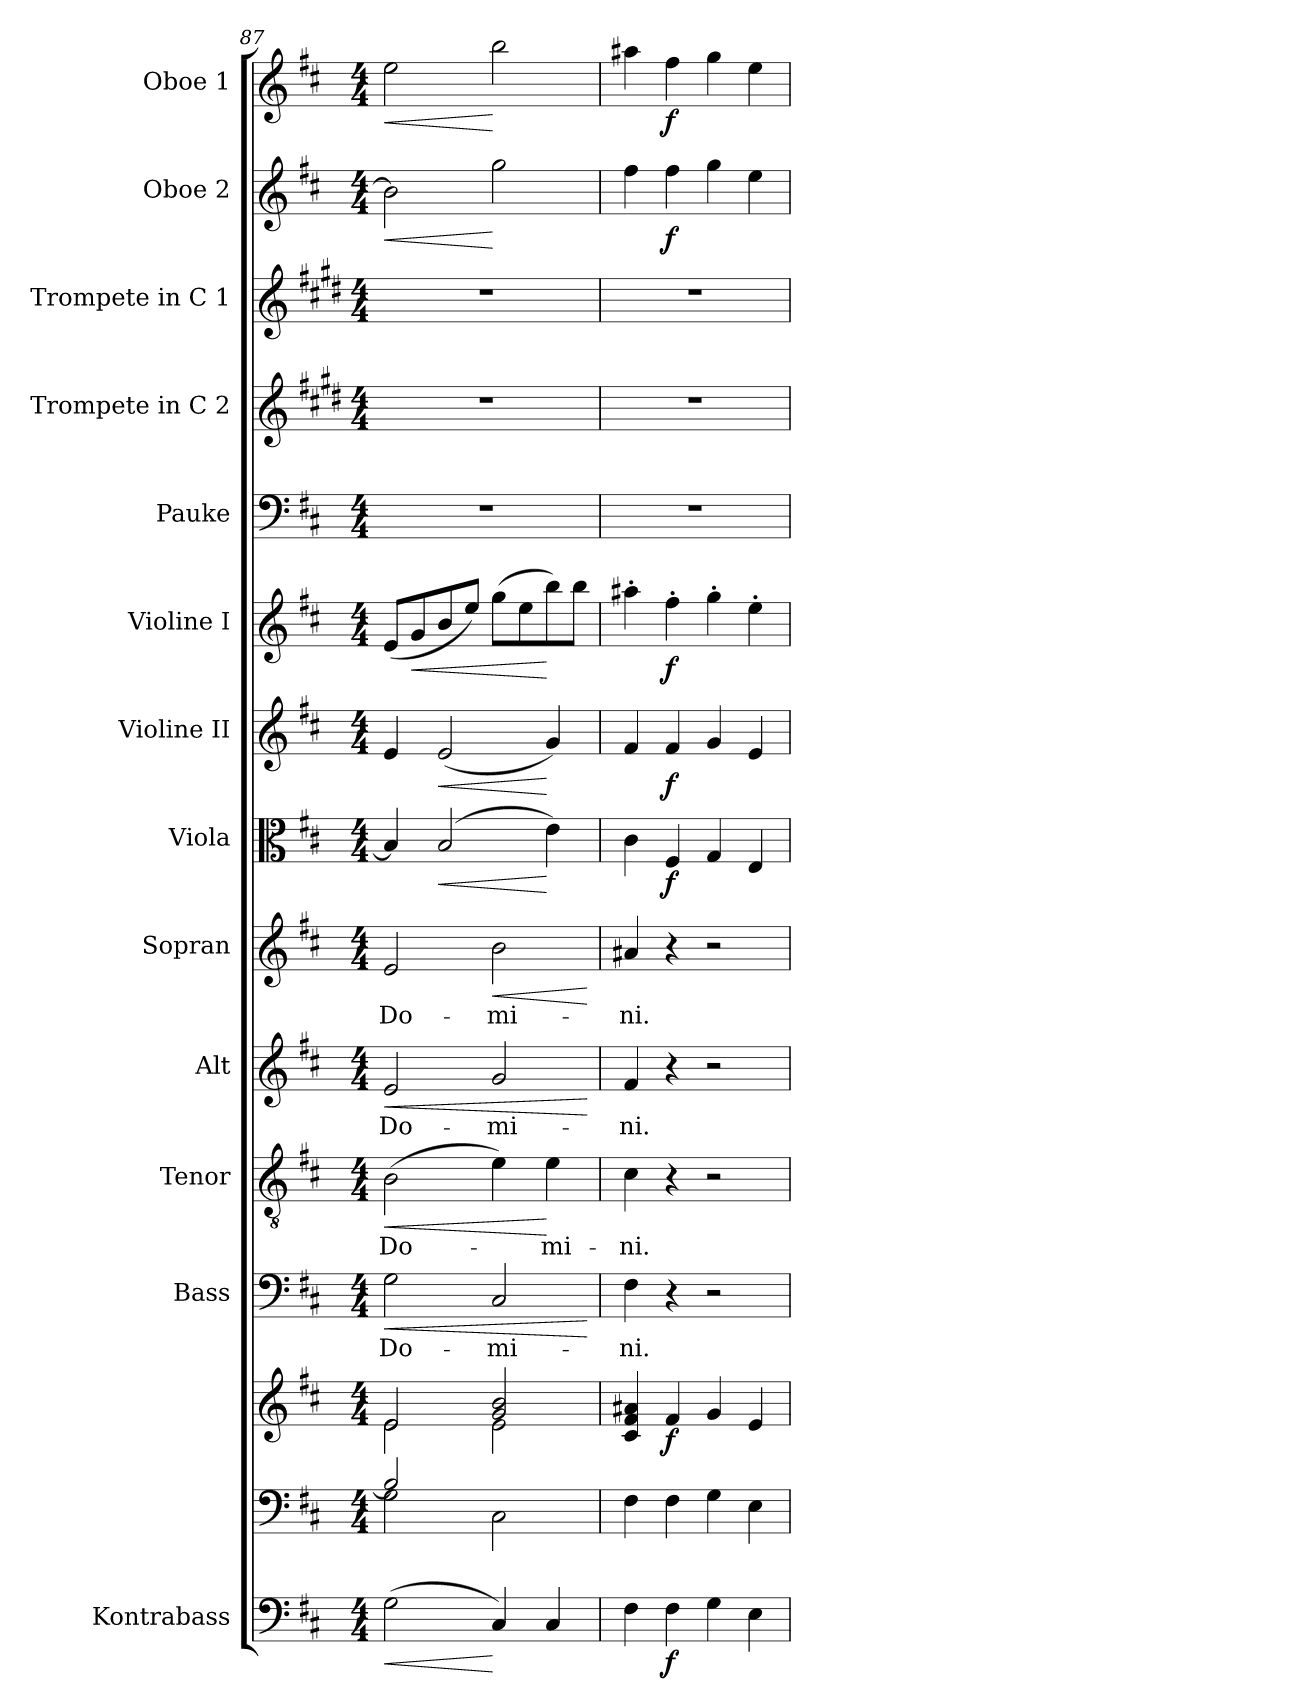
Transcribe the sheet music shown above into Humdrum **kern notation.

**kern	**dynam	**kern	**kern	**dynam	**kern	**text	**dynam	**kern	**text	**dynam	**kern	**text	**dynam	**kern	**text	**dynam	**kern	**dynam	**kern	**dynam	**kern	**dynam	**kern	**kern	**kern	**kern	**dynam	**kern	**dynam
*part14	*part14	*part13	*part13	*part13	*part12	*part12	*part12	*part11	*part11	*part11	*part10	*part10	*part10	*part9	*part9	*part9	*part8	*part8	*part7	*part7	*part6	*part6	*part5	*part4	*part3	*part2	*part2	*part1	*part1
*staff15	*staff15	*staff14	*staff13	*staff13/14	*staff12	*staff12	*staff12	*staff11	*staff11	*staff11	*staff10	*staff10	*staff10	*staff9	*staff9	*staff9	*staff8	*staff8	*staff7	*staff7	*staff6	*staff6	*staff5	*staff4	*staff3	*staff2	*staff2	*staff1	*staff1
*I"Kontrabass	*	*	*	*	*I"Bass	*	*	*I"Tenor	*	*	*I"Alt	*	*	*I"Sopran	*	*	*I"Viola	*	*I"Violine II	*	*I"Violine I	*	*I"Pauke	*I"Trompete in C 2	*I"Trompete in C 1	*I"Oboe 2	*	*I"Oboe 1	*
*I'Kb.	*	*	*	*	*I'B	*	*	*I'T	*	*	*I'A	*	*	*I'S	*	*	*I'Vla.	*	*I'Vl. II	*	*I'Vl. I	*	*I'Pk.	*	*	*I'Ob. 2	*	*I'Ob. 1	*
*clefF4	*	*clefF4	*clefG2	*	*clefF4	*	*	*clefGv2	*	*	*clefG2	*	*	*clefG2	*	*	*clefC3	*	*clefG2	*	*clefG2	*	*clefF4	*clefG2	*clefG2	*clefG2	*	*clefG2	*
*ITrd7c12	*	*	*	*	*	*	*	*	*	*	*	*	*	*	*	*	*	*	*	*	*	*	*	*ITrd1c2	*ITrd1c2	*	*	*	*
*k[f#c#]	*	*k[f#c#]	*k[f#c#]	*	*k[f#c#]	*	*	*k[f#c#]	*	*	*k[f#c#]	*	*	*k[f#c#]	*	*	*k[f#c#]	*	*k[f#c#]	*	*k[f#c#]	*	*k[f#c#]	*k[f#c#]	*k[f#c#]	*k[f#c#]	*	*k[f#c#]	*
*D:	*	*D:	*D:	*	*D:	*	*	*D:	*	*	*D:	*	*	*D:	*	*	*D:	*	*D:	*	*D:	*	*D:	*D:	*D:	*D:	*	*D:	*
*M4/4	*	*M4/4	*M4/4	*	*M4/4	*	*	*M4/4	*	*	*M4/4	*	*	*M4/4	*	*	*M4/4	*	*M4/4	*	*M4/4	*	*M4/4	*M4/4	*M4/4	*M4/4	*	*M4/4	*
=87	=87	=87	=87	=87	=87	=87	=87	=87	=87	=87	=87	=87	=87	=87	=87	=87	=87	=87	=87	=87	=87	=87	=87	=87	=87	=87	=87	=87	=87
!	!LO:HP:b	!	!	!	!	!LO:LY:b	!LO:HP:b	!	!LO:LY:b	!LO:HP:b	!	!LO:LY:b	!LO:HP:b	!	!LO:LY:b	!	!	!	!	!	!	!	!	!	!	!	!LO:HP:b	!	!LO:HP:b
*	*	*^	*^	*	*	*	*	*	*	*	*	*	*	*	*	*	*	*	*	*	*	*	*	*	*	*	*	*	*
(>2GG\	<	2B/]	2G\	2e/	2e\	.	2G\	Do-	<	(>2B\	Do-	<	2e/	Do-	<	2e/	Do-	.	4B/]	.	4e/	.	(<8e/L	.	1r	1r	1r	2b\]	<	2ee\	<
!	!	!	!	!	!	!	!	!	!	!	!	!	!	!	!	!	!	!	!	!	!	!	!	!LO:HP:b	!	!	!	!	!	!	!
.	.	.	.	.	.	.	.	.	.	.	.	.	.	.	.	.	.	.	.	.	.	.	8g/	<	.	.	.	.	.	.	.
!	!	!	!	!	!	!	!	!	!	!	!	!	!	!	!	!	!	!	!	!LO:HP:b	!	!LO:HP:b	!	!	!	!	!	!	!	!	!
.	.	.	.	.	.	.	.	.	.	.	.	.	.	.	.	.	.	.	(2B/	<	(<2e/	<	8b/	.	.	.	.	.	.	.	.
.	.	.	.	.	.	.	.	.	.	.	.	.	.	.	.	.	.	.	.	.	.	.	8ee/J)	.	.	.	.	.	.	.	.
!	!	!	!	!	!	!	!	!LO:LY:b	!	!	!	!	!	!LO:LY:b	!	!	!LO:LY:b	!LO:HP:b	!	!	!	!	!	!	!	!	!	!	!	!	!
4CC#/)	[	2ryy	2C#\	2g/ 2b/	2e\	.	2C#/	-mi-	.	4e\)	.	.	2g/	-mi-	.	2b\	-mi-	<	.	.	.	.	(>8gg\L	.	.	.	.	2gg\	[	2bb\	[
.	.	.	.	.	.	.	.	.	.	.	.	.	.	.	.	.	.	.	.	.	.	.	8ee\	.	.	.	.	.	.	.	.
!	!	!	!	!	!	!	!	!	!	!	!LO:LY:b	!	!	!	!	!	!	!	!	!	!	!	!	!	!	!	!	!	!	!	!
4CC#/	.	.	.	.	.	.	.	.	.	4e\	-mi-	[	.	.	.	.	.	.	4e\)	[	4g/)	[	8bb\)	[	.	.	.	.	.	.	.
.	.	.	.	.	.	.	.	.	.	.	.	.	.	.	.	.	.	.	.	.	.	.	8bb\J	.	.	.	.	.	.	.	.
*	*	*v	*v	*	*	*	*	*	*	*	*	*	*	*	*	*	*	*	*	*	*	*	*	*	*	*	*	*	*	*	*
*	*	*	*v	*v	*	*	*	*	*	*	*	*	*	*	*	*	*	*	*	*	*	*	*	*	*	*	*	*	*	*
.	.	.	.	.	.	.	[	.	.	.	.	.	[	.	.	[	.	.	.	.	.	.	.	.	.	.	.	.	.
=88	=88	=88	=88	=88	=88	=88	=88	=88	=88	=88	=88	=88	=88	=88	=88	=88	=88	=88	=88	=88	=88	=88	=88	=88	=88	=88	=88	=88	=88
!	!	!	!	!	!	!LO:LY:b	!	!	!LO:LY:b	!	!	!LO:LY:b	!	!	!LO:LY:b	!	!	!	!	!	!	!	!	!	!	!	!	!	!
4FF#\	.	4F#\	4c#/ 4f#/ 4a#X/	.	4F#\	-ni.	.	4c#\	-ni.	.	4f#/	-ni.	.	4a#X/	-ni.	.	4c#\	.	4f#/	.	4aa#X'>\	.	1r	1r	1r	4ff#\	.	4aa#X\	.
!	!LO:DY:b	!	!	!LO:DY:b	!	!	!	!	!	!	!	!	!	!	!	!	!	!LO:DY:b	!	!LO:DY:b	!	!LO:DY:b	!	!	!	!	!LO:DY:b	!	!LO:DY:b
4FF#\	f	4F#\	4f#/	f	4r	.	.	4r	.	.	4r	.	.	4r	.	.	4F#/	f	4f#/	f	4ff#'>\	f	.	.	.	4ff#\	f	4ff#\	f
4GG\	.	4G\	4g/	.	2r	.	.	2r	.	.	2r	.	.	2r	.	.	4G/	.	4g/	.	4gg'>\	.	.	.	.	4gg\	.	4gg\	.
4EE\	.	4E\	4e/	.	.	.	.	.	.	.	.	.	.	.	.	.	4E/	.	4e/	.	4ee'>\	.	.	.	.	4ee\	.	4ee\	.
=	=	=	=	=	=	=	=	=	=	=	=	=	=	=	=	=	=	=	=	=	=	=	=	=	=	=	=	=	=
*-	*-	*-	*-	*-	*-	*-	*-	*-	*-	*-	*-	*-	*-	*-	*-	*-	*-	*-	*-	*-	*-	*-	*-	*-	*-	*-	*-	*-	*-
